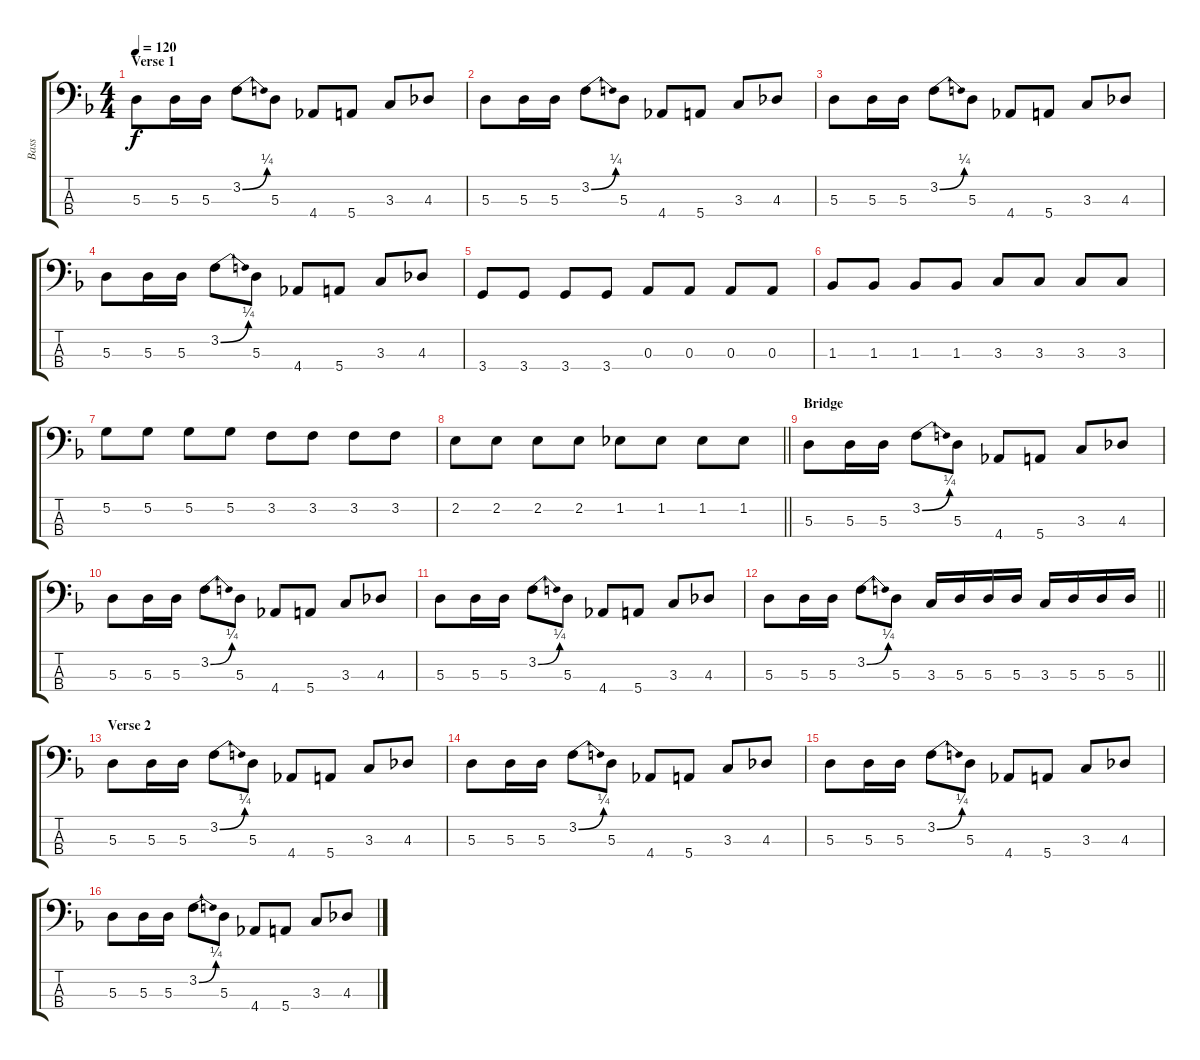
\track ("Bass" "Bass") {instrument electricbassfinger}
\staff {score tabs}
\tuning (G2 D2 A1 E1) {hide}
\ts (4 4)
\section ("" "Verse 1")
\tempo 120
\clef f4
\ks f
5.3.8{dy f} 5.3.16 5.3.16 3.2{be (bend 0 0 60 1)}.8 5.3.8 4.4.8 5.4.8 3.3.8 4.3.8 |
5.3.8 5.3.16 5.3.16 3.2{be (bend 0 0 60 1)}.8 5.3.8 4.4.8 5.4.8 3.3.8 4.3.8 |
5.3.8 5.3.16 5.3.16 3.2{be (bend 0 0 60 1)}.8 5.3.8 4.4.8 5.4.8 3.3.8 4.3.8 |
5.3.8 5.3.16 5.3.16 3.2{be (bend 0 0 60 1)}.8 5.3.8 4.4.8 5.4.8 3.3.8 4.3.8 |
3.4.8 3.4.8 3.4.8 3.4.8 0.3.8 0.3.8 0.3.8 0.3.8 |
1.3.8 1.3.8 1.3.8 1.3.8 3.3.8 3.3.8 3.3.8 3.3.8 |
5.2.8 5.2.8 5.2.8 5.2.8 3.2.8 3.2.8 3.2.8 3.2.8 |
\barLineRight lightlight
2.2.8 2.2.8 2.2.8 2.2.8 1.2.8 1.2.8 1.2.8 1.2.8 |
\section ("" "Bridge")
5.3.8 5.3.16 5.3.16 3.2{be (bend 0 0 60 1)}.8 5.3.8 4.4.8 5.4.8 3.3.8 4.3.8 |
5.3.8 5.3.16 5.3.16 3.2{be (bend 0 0 60 1)}.8 5.3.8 4.4.8 5.4.8 3.3.8 4.3.8 |
5.3.8 5.3.16 5.3.16 3.2{be (bend 0 0 60 1)}.8 5.3.8 4.4.8 5.4.8 3.3.8 4.3.8 |
\barLineRight lightlight
5.3.8 5.3.16 5.3.16 3.2{be (bend 0 0 60 1)}.8 5.3.8 3.3.16 5.3.16 5.3.16 5.3.16 3.3.16 5.3.16 5.3.16 5.3.16 |
\section ("" "Verse 2")
5.3.8 5.3.16 5.3.16 3.2{be (bend 0 0 60 1)}.8 5.3.8 4.4.8 5.4.8 3.3.8 4.3.8 |
5.3.8 5.3.16 5.3.16 3.2{be (bend 0 0 60 1)}.8 5.3.8 4.4.8 5.4.8 3.3.8 4.3.8 |
5.3.8 5.3.16 5.3.16 3.2{be (bend 0 0 60 1)}.8 5.3.8 4.4.8 5.4.8 3.3.8 4.3.8 |
5.3.8 5.3.16 5.3.16 3.2{be (bend 0 0 60 1)}.8 5.3.8 4.4.8 5.4.8 3.3.8 4.3.8
